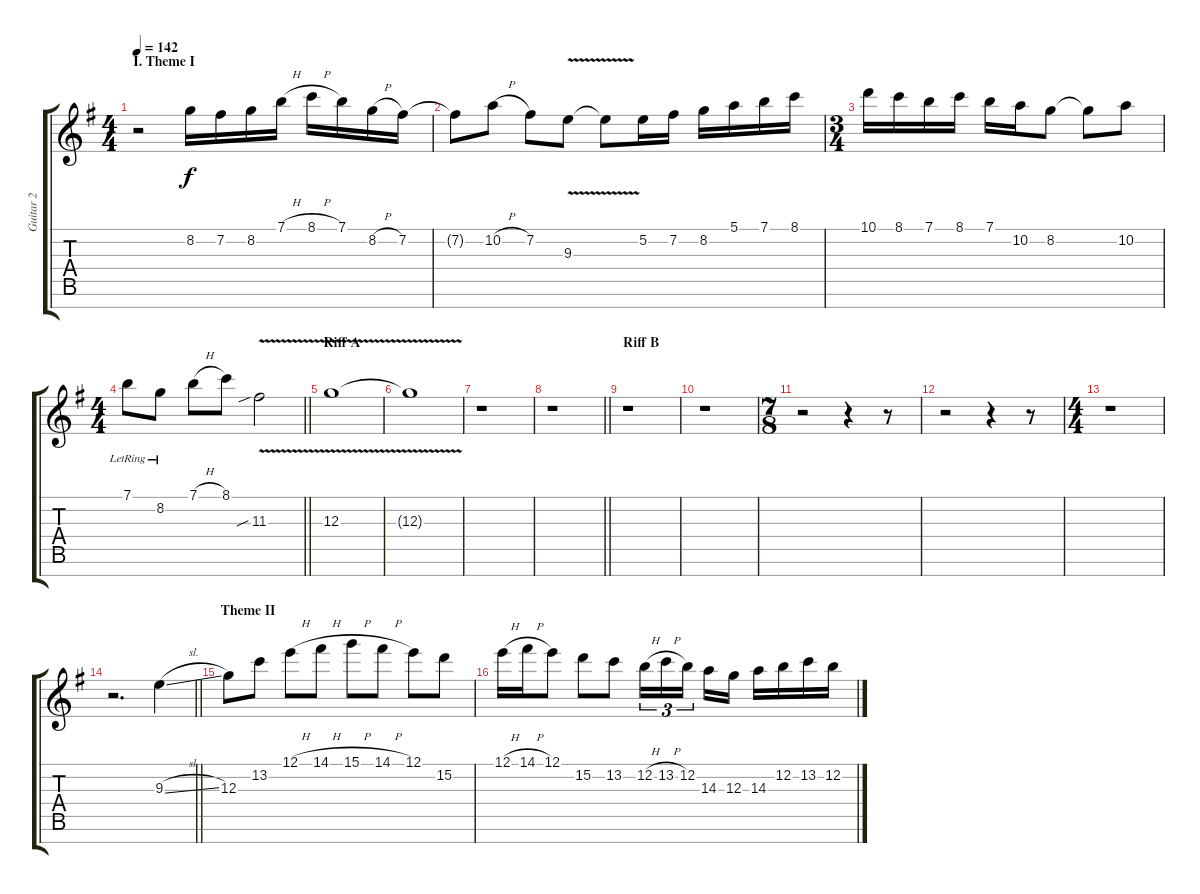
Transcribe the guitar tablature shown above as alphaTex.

\track ("Guitar 2" "Guitar 2") {instrument overdrivenguitar}
\staff {score tabs}
\tuning (E4 B3 G3 D3 A2 E2 B1) {hide}
\ts (4 4)
\section ("" "I. Theme I")
\tempo 142
\clef g2
\ks eminor
r.2{dy f instrument overdrivenguitar} 8.2.16 7.2.16 8.2.16 7.1{h}.16 8.1{h}.16 7.1.16 8.2{h}.16 7.2.16 |
7.2{t}.8 10.2{h}.8 7.2.8 9.3{v}.8 9.3{t}.8 5.2.16 7.2.16 8.2.16 5.1.16 7.1.16 8.1.16 |
\ts (3 4)
10.1.16 8.1.16 7.1.16 8.1.16 7.1.16 10.2.16 8.2.8 8.2{t}.8 10.2.8 |
\ts (4 4)
\barLineRight lightlight
7.1{lr}.8 8.2{lr}.8 7.1{h}.8 8.1.8 11.3{v sib}.2 |
\section ("" "Riff A")
12.3{v}.1{volume 0} |
12.3{v t}.1 |
r.1{volume 15} |
\barLineRight lightlight
r.1 |
\section ("" "Riff B")
r.1 |
r.1 |
\ts (7 8)
r.2 r.4 r.8 |
r.2 r.4 r.8 |
\ts (4 4)
r.1 |
\barLineRight lightlight
r.2{d} 9.3{sl}.4 |
\section ("" "Theme II")
12.3.8 13.2.8 12.1{h}.8 14.1{h}.8 15.1{h}.8 14.1{h}.8 12.1.8 15.2.8 |
12.1{h}.16 14.1{h}.16 12.1.8 15.2.8 13.2.8 12.2{h}.16{tu (3 2)} 13.2{h}.16{tu (3 2)} 12.2.16{tu (3 2)} 14.3.16 12.3.16 14.3.16 12.2.16 13.2.16 12.2.16
